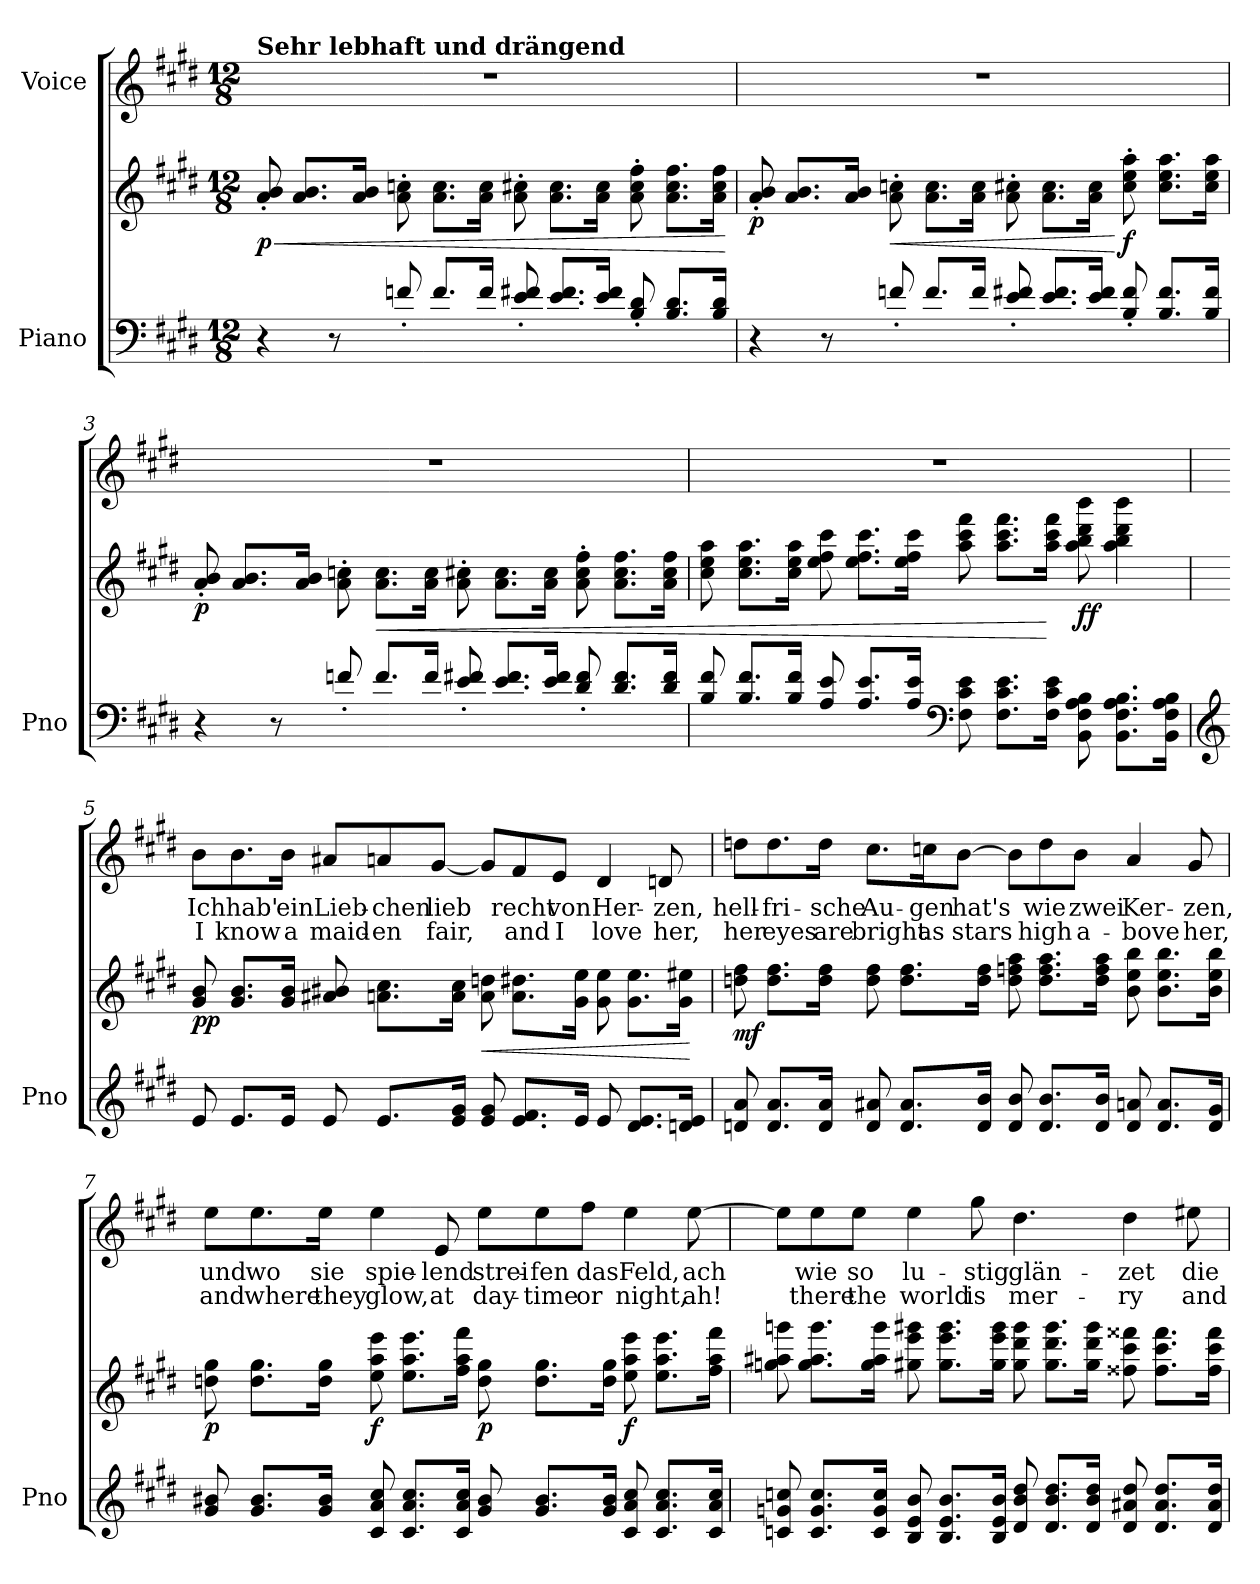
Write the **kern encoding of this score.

**kern	**kern	**dynam	**kern	**text	**text
*part2	*part2	*part2	*part1	*part1	*part1
*staff3	*staff2	*staff2/3	*staff1	*staff1	*staff1
*I"Piano	*	*	*I"Voice	*	*
*I'Pno	*	*	*	*	*
*clefF4	*clefG2	*	*clefG2	*	*
*k[f#c#g#d#]	*k[f#c#g#d#]	*	*k[f#c#g#d#]	*	*
*M12/8	*M12/8	*	*M12/8	*	*
=1	=1	=1	=1	=1	=1
!	!	!	!LO:TX:a:B:t=Sehr lebhaft und drängend	!	!
!	!	!LO:HP:b	!	!	!
!	!	!LO:DY:n=1:b	!	!	!
4r	8a/' 8b/'	< p	1.r	.	.
.	8.a/ 8.b/L	.	.	.	.
8r	.	.	.	.	.
.	16a/ 16b/Jk	.	.	.	.
8fn'/	8a\' 8ccn\'	.	.	.	.
8.f/L	8.a\ 8.cc\L	.	.	.	.
16f/Jk	16a\ 16cc\Jk	.	.	.	.
8e/' 8f#X/'	8a\' 8cc#X\'	.	.	.	.
8.e/ 8.f#/L	8.a\ 8.cc#\L	.	.	.	.
16e/ 16f#/Jk	16a\ 16cc#\Jk	.	.	.	.
8B/' 8d#/'	8a\' 8cc#\' 8ff#\'	.	.	.	.
8.B/ 8.d#/L	8.a\ 8.cc#\ 8.ff#\L	.	.	.	.
16B/ 16d#/Jk	16a\ 16cc#\ 16ff#\Jk	.	.	.	.
.	.	[	.	.	.
!!LO:LB:g=z
=2	=2	=2	=2	=2	=2
!	!	!LO:DY:b	!	!	!
4r	8a/' 8b/'	p	1.r	.	.
.	8.a/ 8.b/L	.	.	.	.
8r	.	.	.	.	.
.	16a/ 16b/Jk	.	.	.	.
!	!	!LO:HP:b	!	!	!
8fn'/	8a\' 8ccn\'	<	.	.	.
8.f/L	8.a\ 8.cc\L	.	.	.	.
16f/Jk	16a\ 16cc\Jk	.	.	.	.
8e/' 8f#X/'	8a\' 8cc#X\'	.	.	.	.
8.e/ 8.f#/L	8.a\ 8.cc#\L	.	.	.	.
16e/ 16f#/Jk	16a\ 16cc#\Jk	.	.	.	.
!	!	!LO:DY:n=1:b	!	!	!
8B/' 8f#/'	8cc#\' 8ee\' 8aa\'	[ f	.	.	.
8.B/ 8.f#/L	8.cc#\ 8.ee\ 8.aa\L	.	.	.	.
16B/ 16f#/Jk	16cc#\ 16ee\ 16aa\Jk	.	.	.	.
=3	=3	=3	=3	=3	=3
!	!	!LO:DY:b	!	!	!
4r	8a/' 8b/'	p	1.r	.	.
.	8.a/ 8.b/L	.	.	.	.
8r	.	.	.	.	.
.	16a/ 16b/Jk	.	.	.	.
8fn'/	8a\' 8ccn\'	.	.	.	.
!	!	!LO:HP:b	!	!	!
8.f/L	8.a\ 8.cc\L	<	.	.	.
16f/Jk	16a\ 16cc\Jk	.	.	.	.
8e/' 8f#X/'	8a\' 8cc#X\'	.	.	.	.
8.e/ 8.f#/L	8.a\ 8.cc#\L	.	.	.	.
16e/ 16f#/Jk	16a\ 16cc#\Jk	.	.	.	.
8d#/' 8f#/'	8a\' 8cc#\' 8ff#\'	.	.	.	.
8.d#/ 8.f#/L	8.a\ 8.cc#\ 8.ff#\L	.	.	.	.
16d#/ 16f#/Jk	16a\ 16cc#\ 16ff#\Jk	.	.	.	.
!!LO:LB:g=z
=4	=4	=4	=4	=4	=4
8B/ 8f#/	8cc#\ 8ee\ 8aa\	.	1.r	.	.
8.B/ 8.f#/L	8.cc#\ 8.ee\ 8.aa\L	.	.	.	.
16B/ 16f#/Jk	16cc#\ 16ee\ 16aa\Jk	.	.	.	.
8A/ 8e/	8ee\ 8ff#\ 8ccc#\	.	.	.	.
8.A/ 8.e/L	8.ee\ 8.ff#\ 8.ccc#\L	.	.	.	.
16A/ 16e/Jk	16ee\ 16ff#\ 16ccc#\Jk	.	.	.	.
*clefF4	*	*	*	*	*
8F#\ 8c#\ 8e\	8aa\ 8ccc#\ 8fff#\	.	.	.	.
8.F#\ 8.c#\ 8.e\L	8.aa\ 8.ccc#\ 8.fff#\L	.	.	.	.
16F#\ 16c#\ 16e\Jk	16aa\ 16ccc#\ 16fff#\Jk	[	.	.	.
!	!	!LO:DY:b	!	!	!
8BB\ 8F#\ 8A\ 8B\	8aa\ 8bb\ 8ddd#\ 8bbb\	ff	.	.	.
8.BB\ 8.F#\ 8.A\ 8.B\L	4aa\ 4bb\ 4ddd#\ 4bbb\	.	.	.	.
16BB\ 16F#\ 16A\ 16B\Jk	.	.	.	.	.
=5	=5	=5	=5	=5	=5
*clefG2	*	*	*	*	*
!	!	!LO:DY:b	!	!LO:LY:b	!LO:LY:b
8e/	8g#/ 8b/	pp	8b\L	Ich	I
!	!	!	!	!LO:LY:b	!LO:LY:b
8.e/L	8.g#/ 8.b/L	.	8.b\	hab'	know
!	!	!	!	!LO:LY:b	!LO:LY:b
16e/Jk	16g#/ 16b/Jk	.	16b\Jk	ein	a
!	!	!	!	!LO:LY:b	!LO:LY:b
8e/	8a#X/ 8b#X/	.	8a#X/L	Lieb-	maid-
!	!	!	!	!LO:LY:b	!LO:LY:b
8.e/L	8.an\ 8.cc#\L	.	8an/	-chen	-en
!	!	!	!	!LO:LY:b	!LO:LY:b
.	.	.	[8g#/J	lieb	fair,
16e/ 16g#/Jk	16a\ 16cc#\Jk	.	.	.	.
!	!	!LO:HP:b	!	!	!
8e/ 8g#/	8a\ 8ddn\	<	8g#/L]	.	.
!	!	!	!	!LO:LY:b	!LO:LY:b
8.e/ 8.f#/L	8.a\ 8.dd#X\L	.	8f#/	recht	and
!	!	!	!	!LO:LY:b	!LO:LY:b
.	.	.	8e/J	von	I
16e/Jk	16g#\ 16ee\Jk	.	.	.	.
!	!	!	!	!LO:LY:b	!LO:LY:b
8e/	8g#\ 8ee\	.	4d#/	Her-	love
8.d#/ 8.e/L	8.g#\ 8.ee\L	.	.	.	.
!	!	!	!	!LO:LY:b	!LO:LY:b
.	.	.	8dn/	-zen,	her,
16dn/ 16e/Jk	16g#\ 16ee#X\Jk	.	.	.	.
.	.	[	.	.	.
!!LO:LB:g=z
=6	=6	=6	=6	=6	=6
!	!	!LO:DY:b	!	!LO:LY:b	!LO:LY:b
8dn/ 8a/	8ddn\ 8ff#\	mf	8ddn\L	hell-	her
!	!	!	!	!LO:LY:b	!LO:LY:b
8.d/ 8.a/L	8.dd\ 8.ff#\L	.	8.dd\	-fri-	eyes
!	!	!	!	!LO:LY:b	!LO:LY:b
16d/ 16a/Jk	16dd\ 16ff#\Jk	.	16dd\Jk	-sche	are
!	!	!	!	!LO:LY:b	!LO:LY:b
8d/ 8a#X/	8dd\ 8ff#\	.	8.cc#\L	Au-	bright
8.d/ 8.a#/L	8.dd\ 8.ff#\L	.	.	.	.
!	!	!	!	!LO:LY:b	!LO:LY:b
.	.	.	16ccn\K	-gen	as
!	!	!	!	!LO:LY:b	!LO:LY:b
.	.	.	[8b\J	hat's	stars
16d/ 16b/Jk	16dd\ 16ff#\Jk	.	.	.	.
8d/ 8b/	8dd\ 8ffn\ 8aa\	.	8b\L]	.	.
!	!	!	!	!LO:LY:b	!LO:LY:b
8.d/ 8.b/L	8.dd\ 8.ff\ 8.aa\L	.	8dd\	wie	high
!	!	!	!	!LO:LY:b	!LO:LY:b
.	.	.	8b\J	zwei	a-
16d/ 16b/Jk	16dd\ 16ff\ 16aa\Jk	.	.	.	.
!	!	!	!	!LO:LY:b	!LO:LY:b
8d/ 8an/	8b\ 8ee\ 8bb\	.	4a/	Ker-	-bove
8.d/ 8.a/L	8.b\ 8.ee\ 8.bb\L	.	.	.	.
!	!	!	!	!LO:LY:b	!LO:LY:b
.	.	.	8g#/	-zen,	her,
16d/ 16g#/Jk	16b\ 16ee\ 16bb\Jk	.	.	.	.
=7	=7	=7	=7	=7	=7
!	!	!LO:DY:b	!	!LO:LY:b	!LO:LY:b
8g#/ 8b#X/	8ddn\ 8gg#\	p	8ee\L	und	and
!	!	!	!	!LO:LY:b	!LO:LY:b
8.g#/ 8.b#/L	8.dd\ 8.gg#\L	.	8.ee\	wo	where
!	!	!	!	!LO:LY:b	!LO:LY:b
16g#/ 16b#/Jk	16dd\ 16gg#\Jk	.	16ee\Jk	sie	they
!	!	!LO:DY:b	!	!LO:LY:b	!LO:LY:b
8c#/ 8a/ 8cc#/	8ee\ 8aa\ 8eee\	f	4ee\	spie-	glow,
8.c#/ 8.a/ 8.cc#/L	8.ee\ 8.aa\ 8.eee\L	.	.	.	.
!	!	!	!	!LO:LY:b	!LO:LY:b
.	.	.	8e/	-lend	at
16c#/ 16a/ 16cc#/Jk	16ff#\ 16aa\ 16fff#\Jk	.	.	.	.
!	!	!LO:DY:b	!	!LO:LY:b	!LO:LY:b
8g#/ 8b#/	8dd\ 8gg#\	p	8ee\L	strei-	day-
!	!	!	!	!LO:LY:b	!LO:LY:b
8.g#/ 8.b#/L	8.dd\ 8.gg#\L	.	8ee\	-fen	-time
!	!	!	!	!LO:LY:b	!LO:LY:b
.	.	.	8ff#\J	das	or
16g#/ 16b#/Jk	16dd\ 16gg#\Jk	.	.	.	.
!	!	!LO:DY:b	!	!LO:LY:b	!LO:LY:b
8c#/ 8a/ 8cc#/	8ee\ 8aa\ 8eee\	f	4ee\	Feld,	night,
8.c#/ 8.a/ 8.cc#/L	8.ee\ 8.aa\ 8.eee\L	.	.	.	.
!	!	!	!	!LO:LY:b	!LO:LY:b
.	.	.	[8ee\	ach	ah!
16c#/ 16a/ 16cc#/Jk	16ff#\ 16aa\ 16fff#\Jk	.	.	.	.
!!LO:PB:g=z
=8	=8	=8	=8	=8	=8
8cn/ 8gn/ 8ccn/	8ggn\ 8aa#X\ 8gggn\	.	8ee\L]	.	.
!	!	!	!	!LO:LY:b	!LO:LY:b
8.c/ 8.g/ 8.cc/L	8.gg\ 8.aa#\ 8.ggg\L	.	8ee\	wie	there
!	!	!	!	!LO:LY:b	!LO:LY:b
.	.	.	8ee\J	so	the
16c/ 16g/ 16cc/Jk	16gg\ 16aa#\ 16ggg\Jk	.	.	.	.
!	!	!	!	!LO:LY:b	!LO:LY:b
8B/ 8e/ 8b/	8gg#X\ 8eee\ 8ggg#X\	.	4ee\	lu-	world
8.B/ 8.e/ 8.b/L	8.gg#\ 8.eee\ 8.ggg#\L	.	.	.	.
!	!	!	!	!LO:LY:b	!LO:LY:b
.	.	.	8gg#\	-stig	is
16B/ 16e/ 16b/Jk	16gg#\ 16eee\ 16ggg#\Jk	.	.	.	.
!	!	!	!	!LO:LY:b	!LO:LY:b
8d#/ 8b/ 8dd#/	8gg#\ 8ddd#\ 8ggg#\	.	4.dd#\	glän-	mer-
8.d#/ 8.b/ 8.dd#/L	8.gg#\ 8.ddd#\ 8.ggg#\L	.	.	.	.
16d#/ 16b/ 16dd#/Jk	16gg#\ 16ddd#\ 16ggg#\Jk	.	.	.	.
!	!	!	!	!LO:LY:b	!LO:LY:b
8d#/ 8a#X/ 8dd#/	8ff##X\ 8ccc#\ 8fff##X\	.	4dd#\	-zet	-ry
8.d#/ 8.a#/ 8.dd#/L	8.ff##\ 8.ccc#\ 8.fff##\L	.	.	.	.
!	!	!	!	!LO:LY:b	!LO:LY:b
.	.	.	8ee#X\	die	and
16d#/ 16a#/ 16dd#/Jk	16ff##\ 16ccc#\ 16fff##\Jk	.	.	.	.
=	=	=	=	=	=
*-	*-	*-	*-	*-	*-
